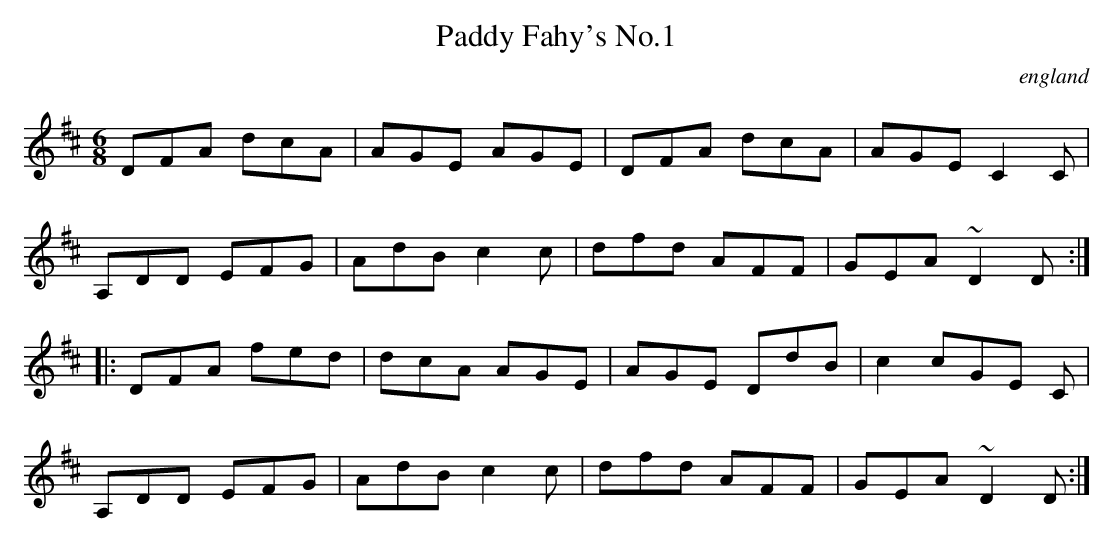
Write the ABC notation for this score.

X:1
T:Paddy Fahy's No.1
O:england
M:6/8
L:1/8
K:D
DFA dcA|AGE AGE|DFA dcA|AGE =~C2 C|
A,DD EFG|AdB =~c2 c|dfd AFF|GEA ~D2D:|
|:DFA fed|dcA AGE|AGE DdB|=~c2 cGE C|
A,DD EFG|AdB =~c2 c|dfd AFF|GEA ~D2D:|
